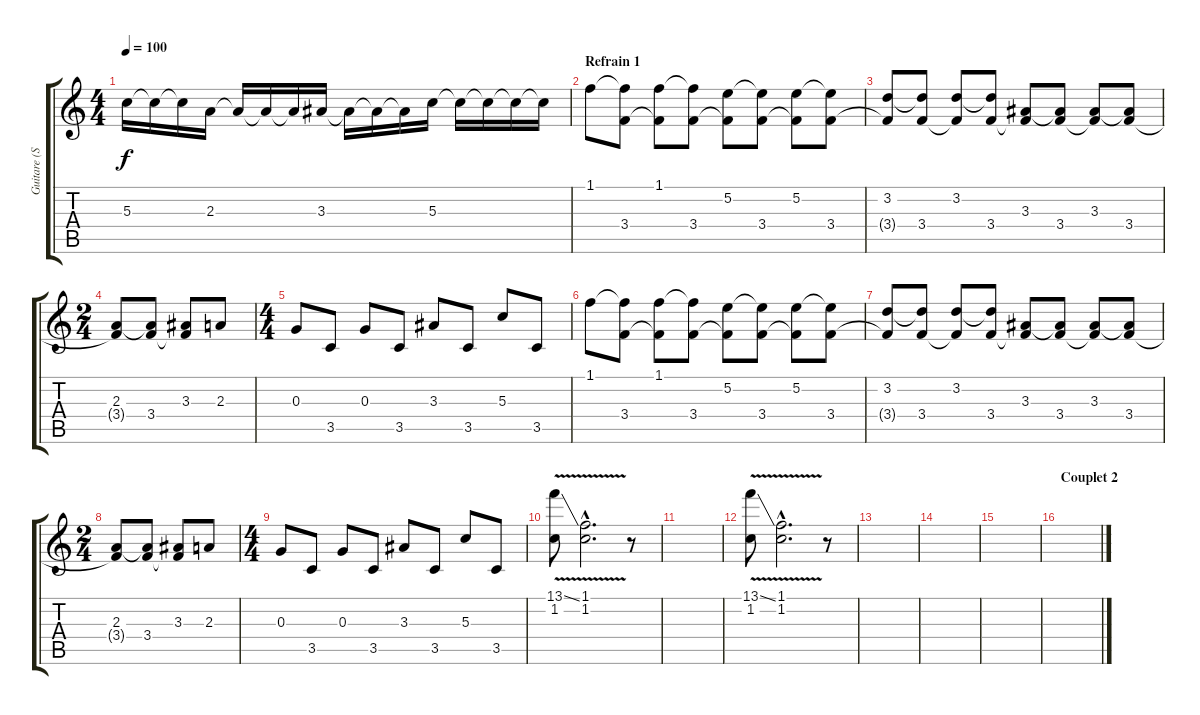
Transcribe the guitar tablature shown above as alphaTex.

\track ("Guitare (Son Stéréo Droit)" "Guitare (S") {instrument electricguitarjazz}
\staff {score tabs}
\tuning (E4 B3 G3 D3 A2 E2) {hide}
\ts (4 4)
\tempo 100
\clef g2
\ks c
5.3{t}.16{dy f} 5.3{t}.16 5.3{t}.16 2.3.16 2.3{t}.16 2.3{t}.16 2.3{t}.16 3.3.16 3.3{t}.16 3.3{t}.16 3.3{t}.16 5.3.16 5.3{t}.16 5.3{t}.16 5.3{t}.16 5.3{t}.16 |
\section ("" "Refrain 1")
1.1.8{balance 8 instrument overdrivenguitar} (1.1{t} 3.4).8 (1.1 3.4{t}).8 (1.1{t} 3.4).8 (5.2 3.4{t}).8 (5.2{t} 3.4).8 (5.2 3.4{t}).8 (5.2{t} 3.4).8 |
(3.2 3.4{t}).8 (3.2{t} 3.4).8 (3.2 3.4{t}).8 (3.2{t} 3.4).8 (3.3 3.4{t}).8 (3.3{t} 3.4).8 (3.3 3.4{t}).8 (3.3{t} 3.4).8 |
\ts (2 4)
(2.3 3.4{t}).8 (2.3{t} 3.4).8 (3.3 3.4{t}).8 2.3.8 |
\ts (4 4)
0.3.8 3.5.8 0.3.8 3.5.8 3.3.8 3.5.8 5.3.8 3.5.8 |
1.1.8{balance 8 instrument overdrivenguitar} (1.1{t} 3.4).8 (1.1 3.4{t}).8 (1.1{t} 3.4).8 (5.2 3.4{t}).8 (5.2{t} 3.4).8 (5.2 3.4{t}).8 (5.2{t} 3.4).8 |
(3.2 3.4{t}).8 (3.2{t} 3.4).8 (3.2 3.4{t}).8 (3.2{t} 3.4).8 (3.3 3.4{t}).8 (3.3{t} 3.4).8 (3.3 3.4{t}).8 (3.3{t} 3.4).8 |
\ts (2 4)
(2.3 3.4{t}).8 (2.3{t} 3.4).8 (3.3 3.4{t}).8 2.3.8 |
\ts (4 4)
0.3.8 3.5.8 0.3.8 3.5.8 3.3.8 3.5.8 5.3.8 3.5.8 |
(13.1{ss} 1.2{v}).8{instrument overdrivenguitar} (1.1{hac} 1.2{v hac}).2{d} r.8 |
|
(13.1{ss} 1.2{v}).8{instrument overdrivenguitar} (1.1{hac} 1.2{v hac}).2{d} r.8 |
|
|
|
\section ("" "Couplet 2")
